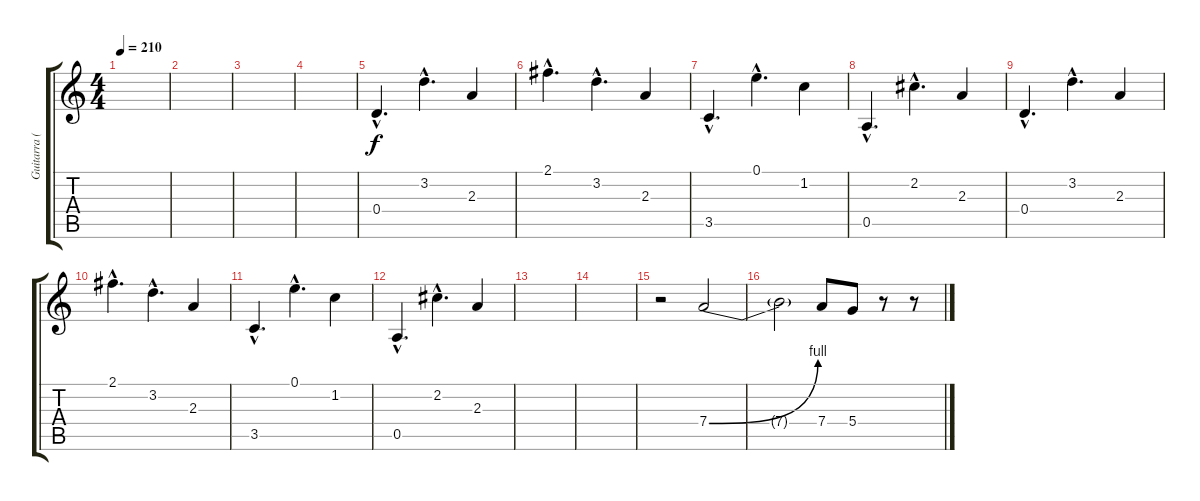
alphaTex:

\track ("Guitarra (Mariano)" "Guitarra (") {instrument distortionguitar}
\staff {score tabs}
\tuning (E4 B3 G3 D3 A2 E2) {hide}
\ts (4 4)
\tempo 210
\clef g2
\ks c
|
|
|
|
0.4{hac}.4{d} 3.2{hac}.4{d} 2.3.4 |
2.1{hac}.4{d} 3.2{hac}.4{d} 2.3.4 |
3.5{hac}.4{d} 0.1{hac}.4{d} 1.2.4 |
0.5{hac}.4{d} 2.2{hac}.4{d} 2.3.4 |
0.4{hac}.4{d} 3.2{hac}.4{d} 2.3.4 |
2.1{hac}.4{d} 3.2{hac}.4{d} 2.3.4 |
3.5{hac}.4{d} 0.1{hac}.4{d} 1.2.4 |
0.5{hac}.4{d} 2.2{hac}.4{d} 2.3.4 |
|
|
r.2 7.4{be (bend 0 0 60 4)}.2 |
7.4{t}.2 7.4.8 5.4.8 r.8 r.8
